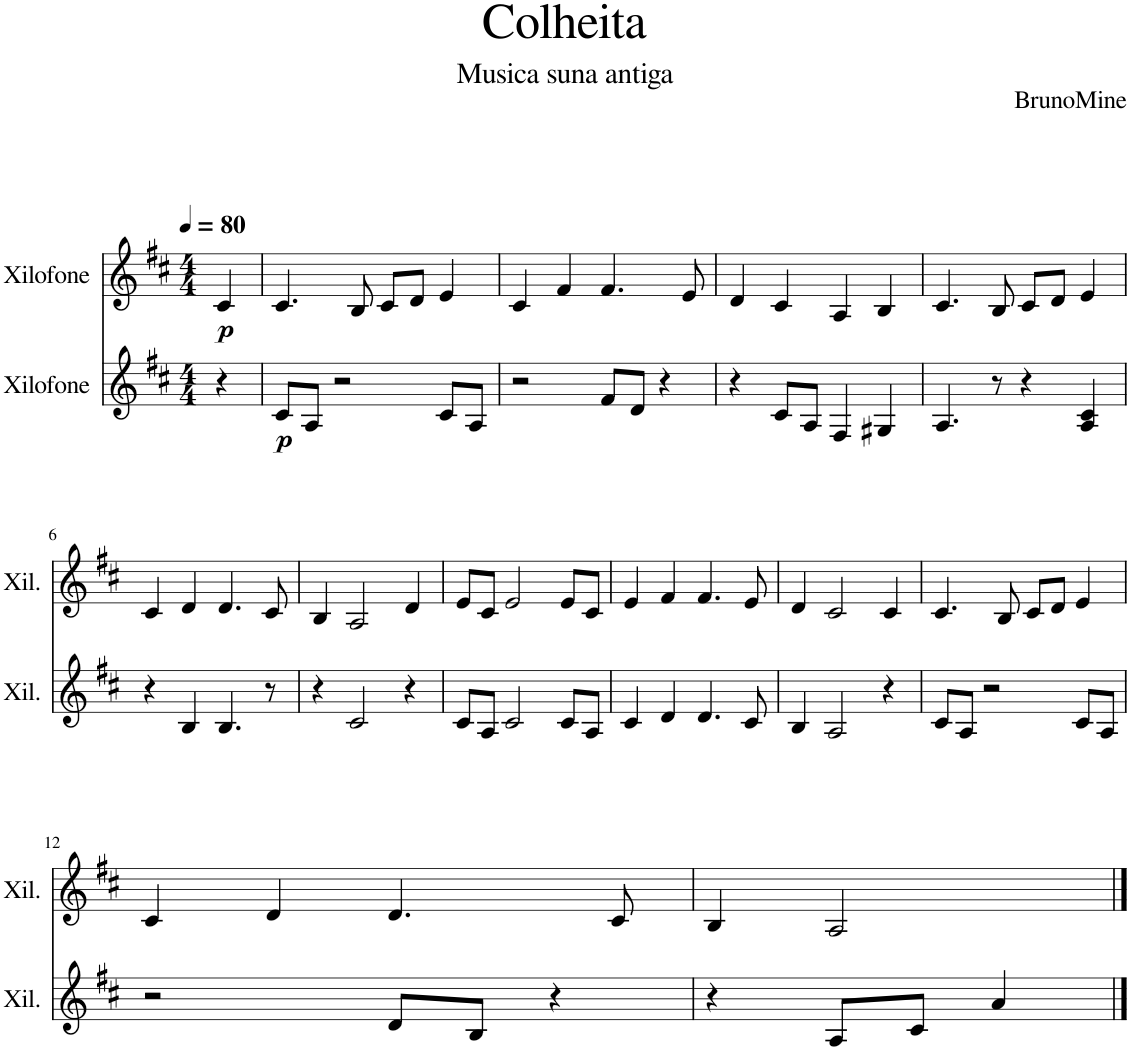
**kern	**dynam	**kern	**dynam
*part2	*part2	*part1	*part1
*staff2	*staff2	*staff1	*staff1
*I"Xilofone	*	*I"Xilofone	*
*I'Xil.	*	*I'Xil.	*
*clefG2	*	*clefG2	*
*Trd-7c-12	*	*Trd-7c-12	*
*k[f#c#]	*	*k[f#c#]	*
*M4/4	*	*M4/4	*
*MM80	*	*MM80	*
=1	=1	=1	=1
!	!	!	!LO:DY:b
4r	.	4c#/	p
=2	=2	=2	=2
!	!LO:DY:b	!	!
8c#/L	p	4.c#/	.
8A/J	.	.	.
2r	.	.	.
.	.	8B/	.
.	.	8c#/L	.
.	.	8d/J	.
8c#/L	.	4e/	.
8A/J	.	.	.
=3	=3	=3	=3
2r	.	4c#/	.
.	.	4f#/	.
8f#/L	.	4.f#/	.
8d/J	.	.	.
4r	.	.	.
.	.	8e/	.
=4	=4	=4	=4
4r	.	4d/	.
8c#/L	.	4c#/	.
8A/J	.	.	.
4F#/	.	4A/	.
4G#X/	.	4B/	.
=5	=5	=5	=5
4.A/	.	4.c#/	.
8r	.	8B/	.
4r	.	8c#/L	.
.	.	8d/J	.
4A/ 4c#/	.	4e/	.
!!LO:LB:g=z
=6	=6	=6	=6
4r	.	4c#/	.
4B/	.	4d/	.
4.B/	.	4.d/	.
8r	.	8c#/	.
=7	=7	=7	=7
4r	.	4B/	.
2c#/	.	2A/	.
4r	.	4d/	.
=8	=8	=8	=8
8c#/L	.	8e/L	.
8A/J	.	8c#/J	.
2c#/	.	2e/	.
8c#/L	.	8e/L	.
8A/J	.	8c#/J	.
=9	=9	=9	=9
4c#/	.	4e/	.
4d/	.	4f#/	.
4.d/	.	4.f#/	.
8c#/	.	8e/	.
=10	=10	=10	=10
4B/	.	4d/	.
2A/	.	2c#/	.
4r	.	4c#/	.
=11	=11	=11	=11
8c#/L	.	4.c#/	.
8A/J	.	.	.
2r	.	.	.
.	.	8B/	.
.	.	8c#/L	.
.	.	8d/J	.
8c#/L	.	4e/	.
8A/J	.	.	.
!!LO:LB:g=z
=12	=12	=12	=12
2r	.	4c#/	.
.	.	4d/	.
8d/L	.	4.d/	.
8B/J	.	.	.
4r	.	.	.
.	.	8c#/	.
=13	=13	=13	=13
4r	.	4B/	.
8A/L	.	2A/	.
8c#/J	.	.	.
4a/	.	.	.
==	==	==	==
*-	*-	*-	*-
